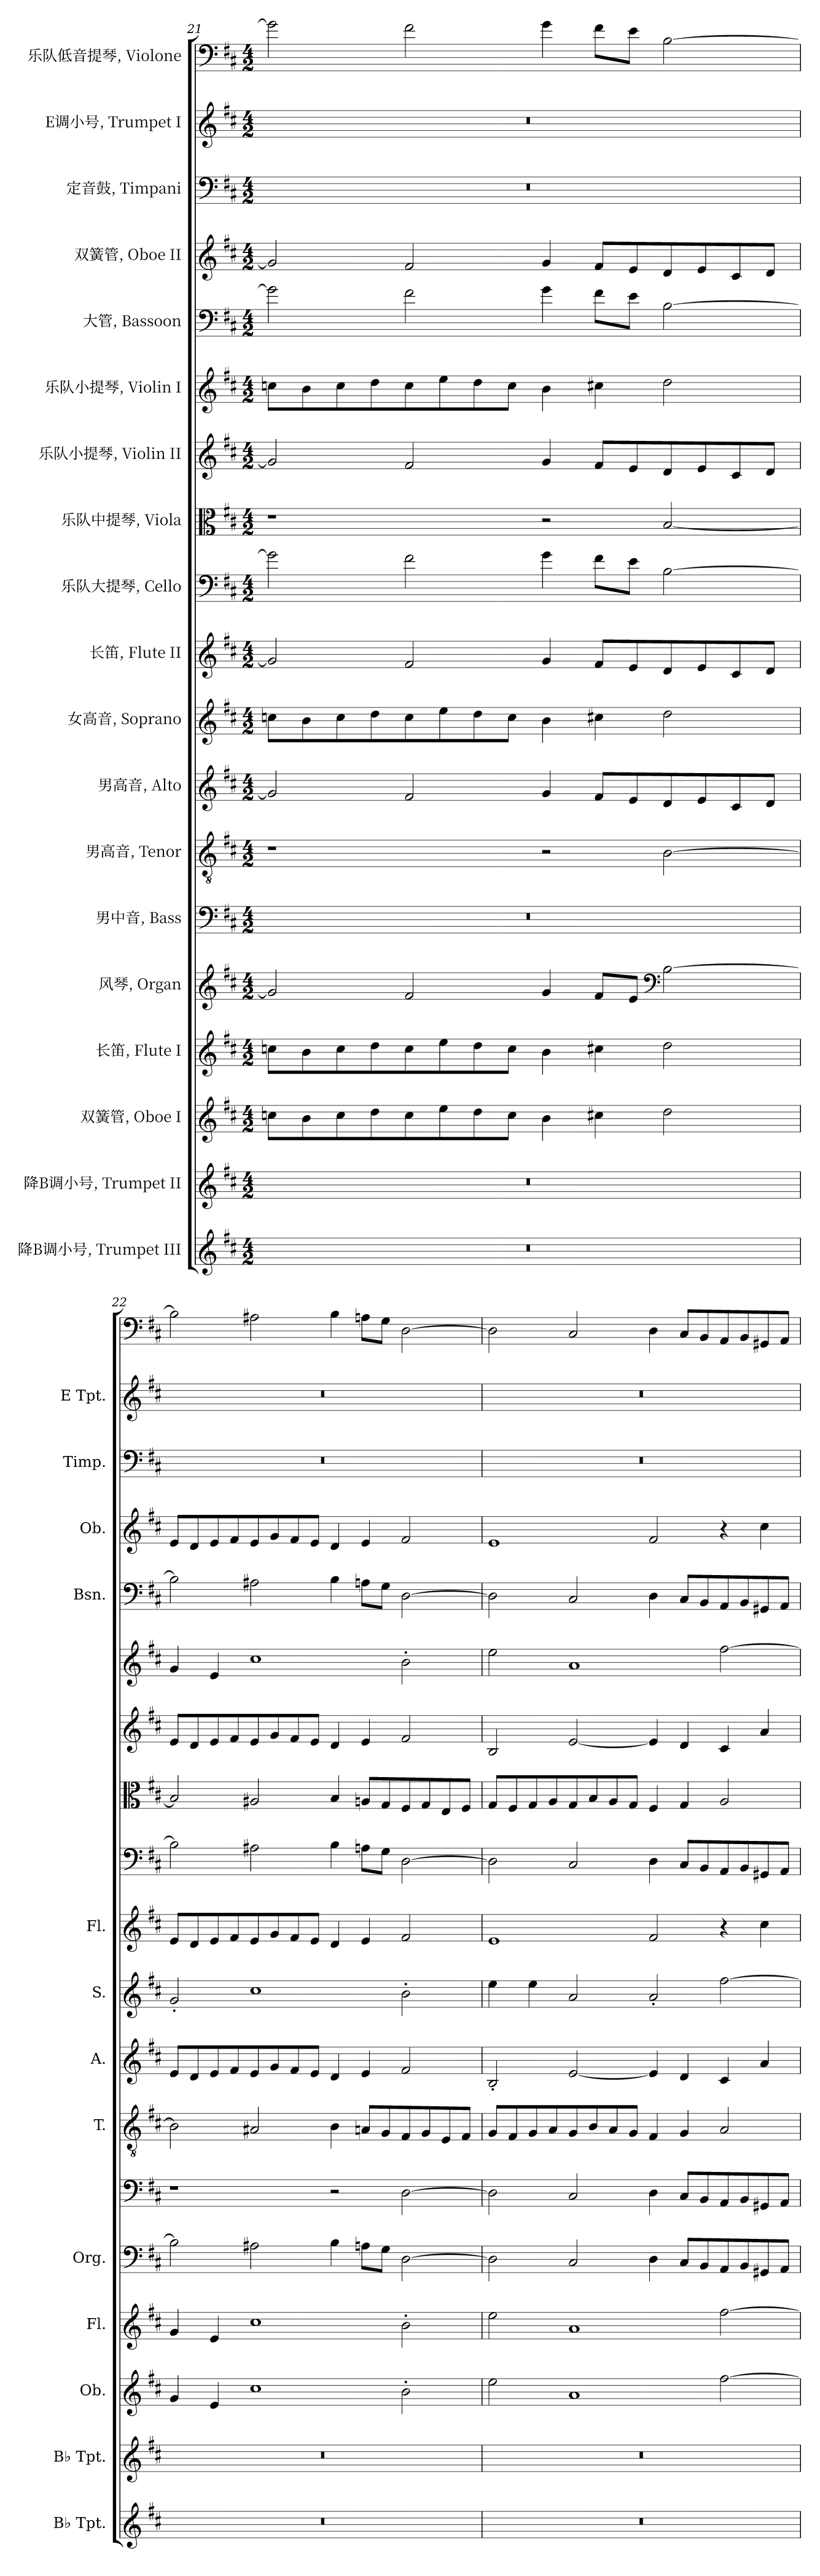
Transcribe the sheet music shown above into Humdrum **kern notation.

**kern	**kern	**kern	**kern	**kern	**kern	**kern	**kern	**kern	**kern	**kern	**kern	**kern	**kern	**kern	**kern	**kern	**kern	**kern
*part19	*part18	*part17	*part16	*part15	*part14	*part13	*part12	*part11	*part10	*part9	*part8	*part7	*part6	*part5	*part4	*part3	*part2	*part1
*staff19	*staff18	*staff17	*staff16	*staff15	*staff14	*staff13	*staff12	*staff11	*staff10	*staff9	*staff8	*staff7	*staff6	*staff5	*staff4	*staff3	*staff2	*staff1
*I"降B调小号, Trumpet III	*I"降B调小号, Trumpet II	*I"双簧管, Oboe I	*I"长笛, Flute I	*I"风琴, Organ	*I"男中音, Bass	*I"男高音, Tenor	*I"男高音, Alto	*I"女高音, Soprano	*I"长笛, Flute II	*I"乐队大提琴, Cello	*I"乐队中提琴, Viola	*I"乐队小提琴, Violin II	*I"乐队小提琴, Violin I	*I"大管, Bassoon	*I"双簧管, Oboe II	*I"定音鼓, Timpani	*I"E调小号, Trumpet I	*I"乐队低音提琴, Violone
*I'B♭ Tpt.	*I'B♭ Tpt.	*I'Ob.	*I'Fl.	*I'Org.	*	*I'T.	*I'A.	*I'S.	*I'Fl.	*	*	*	*	*I'Bsn.	*I'Ob.	*I'Timp.	*I'E Tpt.	*
*clefG2	*clefG2	*clefG2	*clefG2	*clefG2	*clefF4	*clefGv2	*clefG2	*clefG2	*clefG2	*clefF4	*clefC3	*clefG2	*clefG2	*clefF4	*clefG2	*clefF4	*clefG2	*clefF4
*ITrd1c2	*ITrd1c2	*	*	*	*	*	*	*	*	*	*	*	*	*	*	*	*ITrd-3c-4	*ITrd7c12
*k[]	*k[]	*k[f#c#]	*k[f#c#]	*k[f#c#]	*k[f#c#]	*k[f#c#]	*k[f#c#]	*k[f#c#]	*k[f#c#]	*k[f#c#]	*k[f#c#]	*k[f#c#]	*k[f#c#]	*k[f#c#]	*k[f#c#]	*k[f#c#]	*k[b-e-a-d-g-c-]	*k[f#c#]
*M4/2	*M4/2	*M4/2	*M4/2	*M4/2	*M4/2	*M4/2	*M4/2	*M4/2	*M4/2	*M4/2	*M4/2	*M4/2	*M4/2	*M4/2	*M4/2	*M4/2	*M4/2	*M4/2
=21	=21	=21	=21	=21	=21	=21	=21	=21	=21	=21	=21	=21	=21	=21	=21	=21	=21	=21
0r	0r	8ccn\L	8ccn\L	2g/]	0r	1r	2g/]	8ccn\L	2g/]	2g\]	1r	2g/]	8ccn\L	2g\]	2g/]	0r	0r	2G\]
.	.	8b\	8b\	.	.	.	.	8b\	.	.	.	.	8b\	.	.	.	.	.
.	.	8cc\	8cc\	.	.	.	.	8cc\	.	.	.	.	8cc\	.	.	.	.	.
.	.	8dd\	8dd\	.	.	.	.	8dd\	.	.	.	.	8dd\	.	.	.	.	.
.	.	8cc\	8cc\	2f#/	.	.	2f#/	8cc\	2f#/	2f#\	.	2f#/	8cc\	2f#\	2f#/	.	.	2F#\
.	.	8ee\	8ee\	.	.	.	.	8ee\	.	.	.	.	8ee\	.	.	.	.	.
.	.	8dd\	8dd\	.	.	.	.	8dd\	.	.	.	.	8dd\	.	.	.	.	.
.	.	8cc\J	8cc\J	.	.	.	.	8cc\J	.	.	.	.	8cc\J	.	.	.	.	.
.	.	4b\	4b\	4g/	.	2r	4g/	4b\	4g/	4g\	2r	4g/	4b\	4g\	4g/	.	.	4G\
.	.	4cc#X\	4cc#X\	8f#/L	.	.	8f#/L	4cc#X\	8f#/L	8f#\L	.	8f#/L	4cc#X\	8f#\L	8f#/L	.	.	8F#\L
.	.	.	.	8e/J	.	.	8e/	.	8e/	8e\J	.	8e/	.	8e\J	8e/	.	.	8E\J
*	*	*	*	*clefF4	*	*	*	*	*	*	*	*	*	*	*	*	*	*
.	.	2dd\	2dd\	[2B\	.	[2B\	8d/	2dd\	8d/	[2B\	[2B/	8d/	2dd\	[2B\	8d/	.	.	[2BB\
.	.	.	.	.	.	.	8e/	.	8e/	.	.	8e/	.	.	8e/	.	.	.
.	.	.	.	.	.	.	8c#/	.	8c#/	.	.	8c#/	.	.	8c#/	.	.	.
.	.	.	.	.	.	.	8d/J	.	8d/J	.	.	8d/J	.	.	8d/J	.	.	.
!!LO:PB:g=z
=22	=22	=22	=22	=22	=22	=22	=22	=22	=22	=22	=22	=22	=22	=22	=22	=22	=22	=22
0r	0r	4g/	4g/	2B\]	1r	2B\]	8e/L	2g'/	8e/L	2B\]	2B/]	8e/L	4g/	2B\]	8e/L	0r	0r	2BB\]
.	.	.	.	.	.	.	8d/	.	8d/	.	.	8d/	.	.	8d/	.	.	.
.	.	4e/	4e/	.	.	.	8e/	.	8e/	.	.	8e/	4e/	.	8e/	.	.	.
.	.	.	.	.	.	.	8f#/	.	8f#/	.	.	8f#/	.	.	8f#/	.	.	.
.	.	1cc#	1cc#	2A#X\	.	2A#X/	8e/	1cc#	8e/	2A#X\	2A#X/	8e/	1cc#	2A#X\	8e/	.	.	2AA#X\
.	.	.	.	.	.	.	8g/	.	8g/	.	.	8g/	.	.	8g/	.	.	.
.	.	.	.	.	.	.	8f#/	.	8f#/	.	.	8f#/	.	.	8f#/	.	.	.
.	.	.	.	.	.	.	8e/J	.	8e/J	.	.	8e/J	.	.	8e/J	.	.	.
.	.	.	.	4B\	2r	4B\	4d/	.	4d/	4B\	4B/	4d/	.	4B\	4d/	.	.	4BB\
.	.	.	.	8An\L	.	8An/L	4e/	.	4e/	8An\L	8An/L	4e/	.	8An\L	4e/	.	.	8AAn\L
.	.	.	.	8G\J	.	8G/	.	.	.	8G\J	8G/	.	.	8G\J	.	.	.	8GG\J
.	.	2b'\	2b'\	[2D\	[2D\	8F#/	2f#/	2b'\	2f#/	[2D\	8F#/	2f#/	2b'\	[2D\	2f#/	.	.	[2DD\
.	.	.	.	.	.	8G/	.	.	.	.	8G/	.	.	.	.	.	.	.
.	.	.	.	.	.	8E/	.	.	.	.	8E/	.	.	.	.	.	.	.
.	.	.	.	.	.	8F#/J	.	.	.	.	8F#/J	.	.	.	.	.	.	.
=23	=23	=23	=23	=23	=23	=23	=23	=23	=23	=23	=23	=23	=23	=23	=23	=23	=23	=23
0r	0r	2ee\	2ee\	2D\]	2D\]	8G/L	2B'/	4ee\	1e	2D\]	8G/L	2B/	2ee\	2D\]	1e	0r	0r	2DD\]
.	.	.	.	.	.	8F#/	.	.	.	.	8F#/	.	.	.	.	.	.	.
.	.	.	.	.	.	8G/	.	4ee\	.	.	8G/	.	.	.	.	.	.	.
.	.	.	.	.	.	8A/	.	.	.	.	8A/	.	.	.	.	.	.	.
.	.	1a	1a	2C#/	2C#/	8G/	[2e/	2a/	.	2C#/	8G/	[2e/	1a	2C#/	.	.	.	2CC#/
.	.	.	.	.	.	8B/	.	.	.	.	8B/	.	.	.	.	.	.	.
.	.	.	.	.	.	8A/	.	.	.	.	8A/	.	.	.	.	.	.	.
.	.	.	.	.	.	8G/J	.	.	.	.	8G/J	.	.	.	.	.	.	.
.	.	.	.	4D\	4D\	4F#/	4e/]	2a'/	2f#/	4D\	4F#/	4e/]	.	4D\	2f#/	.	.	4DD\
.	.	.	.	8C#/L	8C#/L	4G/	4d/	.	.	8C#/L	4G/	4d/	.	8C#/L	.	.	.	8CC#/L
.	.	.	.	8BB/	8BB/	.	.	.	.	8BB/	.	.	.	8BB/	.	.	.	8BBB/
.	.	[2ff#\	[2ff#\	8AA/	8AA/	2A/	4c#/	[2ff#\	4r	8AA/	2A/	4c#/	[2ff#\	8AA/	4r	.	.	8AAA/
.	.	.	.	8BB/	8BB/	.	.	.	.	8BB/	.	.	.	8BB/	.	.	.	8BBB/
.	.	.	.	8GG#X/	8GG#X/	.	4a/	.	4cc#\	8GG#X/	.	4a/	.	8GG#X/	4cc#\	.	.	8GGG#X/
.	.	.	.	8AA/J	8AA/J	.	.	.	.	8AA/J	.	.	.	8AA/J	.	.	.	8AAA/J
=	=	=	=	=	=	=	=	=	=	=	=	=	=	=	=	=	=	=
*-	*-	*-	*-	*-	*-	*-	*-	*-	*-	*-	*-	*-	*-	*-	*-	*-	*-	*-
